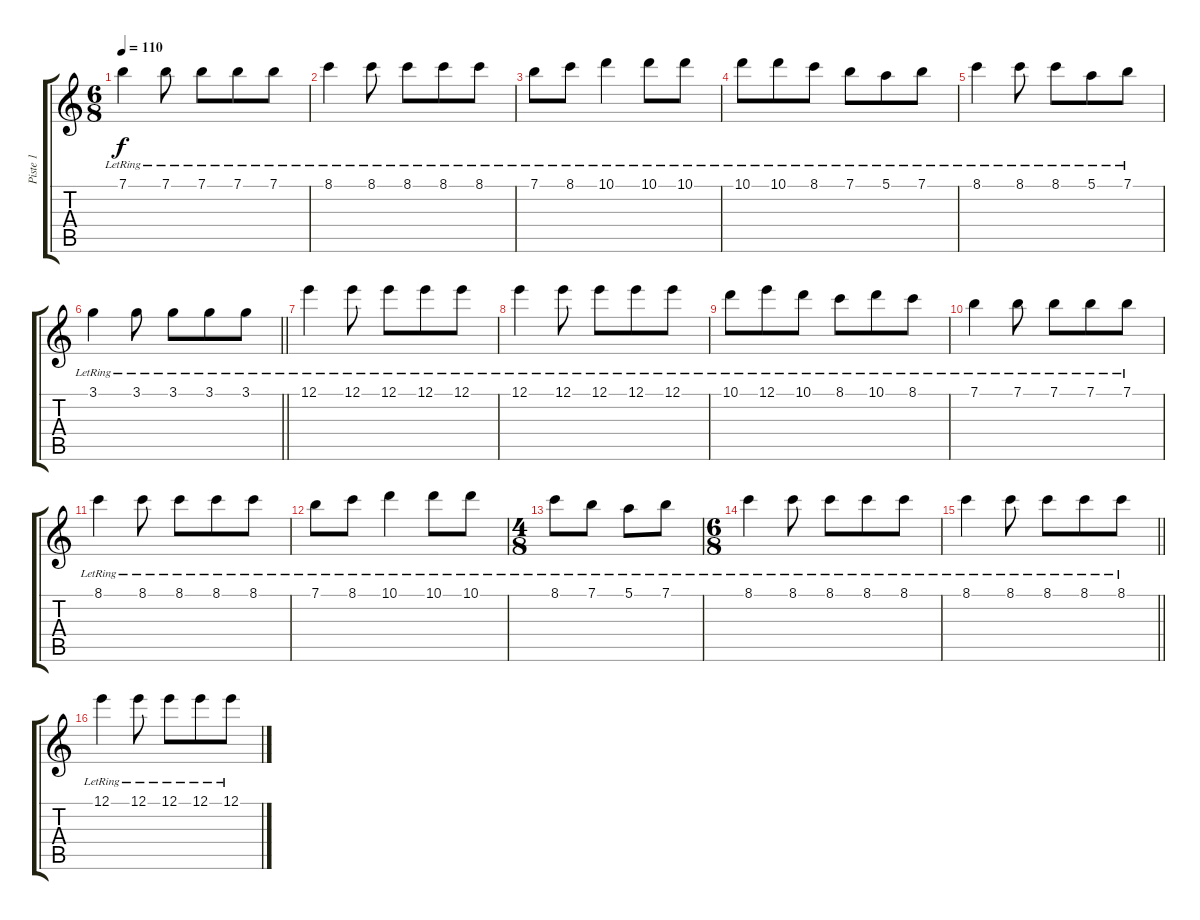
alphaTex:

\track ("Piste 1" "Piste 1") {instrument acousticguitarsteel}
\staff {score tabs}
\tuning (E4 C4 G3 C3 G2 C2) {hide}
\ts (6 8)
\tempo 110
\clef g2
\ks c
7.1{lr}.4{dy f} 7.1{lr}.8 7.1{lr}.8 7.1{lr}.8 7.1{lr}.8 |
8.1{lr}.4 8.1{lr}.8 8.1{lr}.8 8.1{lr}.8 8.1{lr}.8 |
7.1{lr}.8 8.1{lr}.8 10.1{lr}.4 10.1{lr}.8 10.1{lr}.8 |
10.1{lr}.8 10.1{lr}.8 8.1{lr}.8 7.1{lr}.8 5.1{lr}.8 7.1{lr}.8 |
8.1{lr}.4 8.1{lr}.8 8.1{lr}.8 5.1{lr}.8 7.1{lr}.8 |
\barLineRight lightlight
3.1{lr}.4 3.1{lr}.8 3.1{lr}.8 3.1{lr}.8 3.1{lr}.8 |
\section ("" "")
12.1{lr}.4 12.1{lr}.8 12.1{lr}.8 12.1{lr}.8 12.1{lr}.8 |
12.1{lr}.4 12.1{lr}.8 12.1{lr}.8 12.1{lr}.8 12.1{lr}.8 |
10.1{lr}.8 12.1{lr}.8 10.1{lr}.8 8.1{lr}.8 10.1{lr}.8 8.1{lr}.8 |
7.1{lr}.4 7.1{lr}.8 7.1{lr}.8 7.1{lr}.8 7.1{lr}.8 |
8.1{lr}.4 8.1{lr}.8 8.1{lr}.8 8.1{lr}.8 8.1{lr}.8 |
7.1{lr}.8 8.1{lr}.8 10.1{lr}.4 10.1{lr}.8 10.1{lr}.8 |
\ts (4 8)
8.1{lr}.8 7.1{lr}.8 5.1{lr}.8 7.1{lr}.8 |
\ts (6 8)
8.1{lr}.4 8.1{lr}.8 8.1{lr}.8 8.1{lr}.8 8.1{lr}.8 |
\barLineRight lightlight
8.1{lr}.4 8.1{lr}.8 8.1{lr}.8 8.1{lr}.8 8.1{lr}.8 |
\section ("" "")
12.1{lr}.4 12.1{lr}.8 12.1{lr}.8 12.1{lr}.8 12.1{lr}.8
